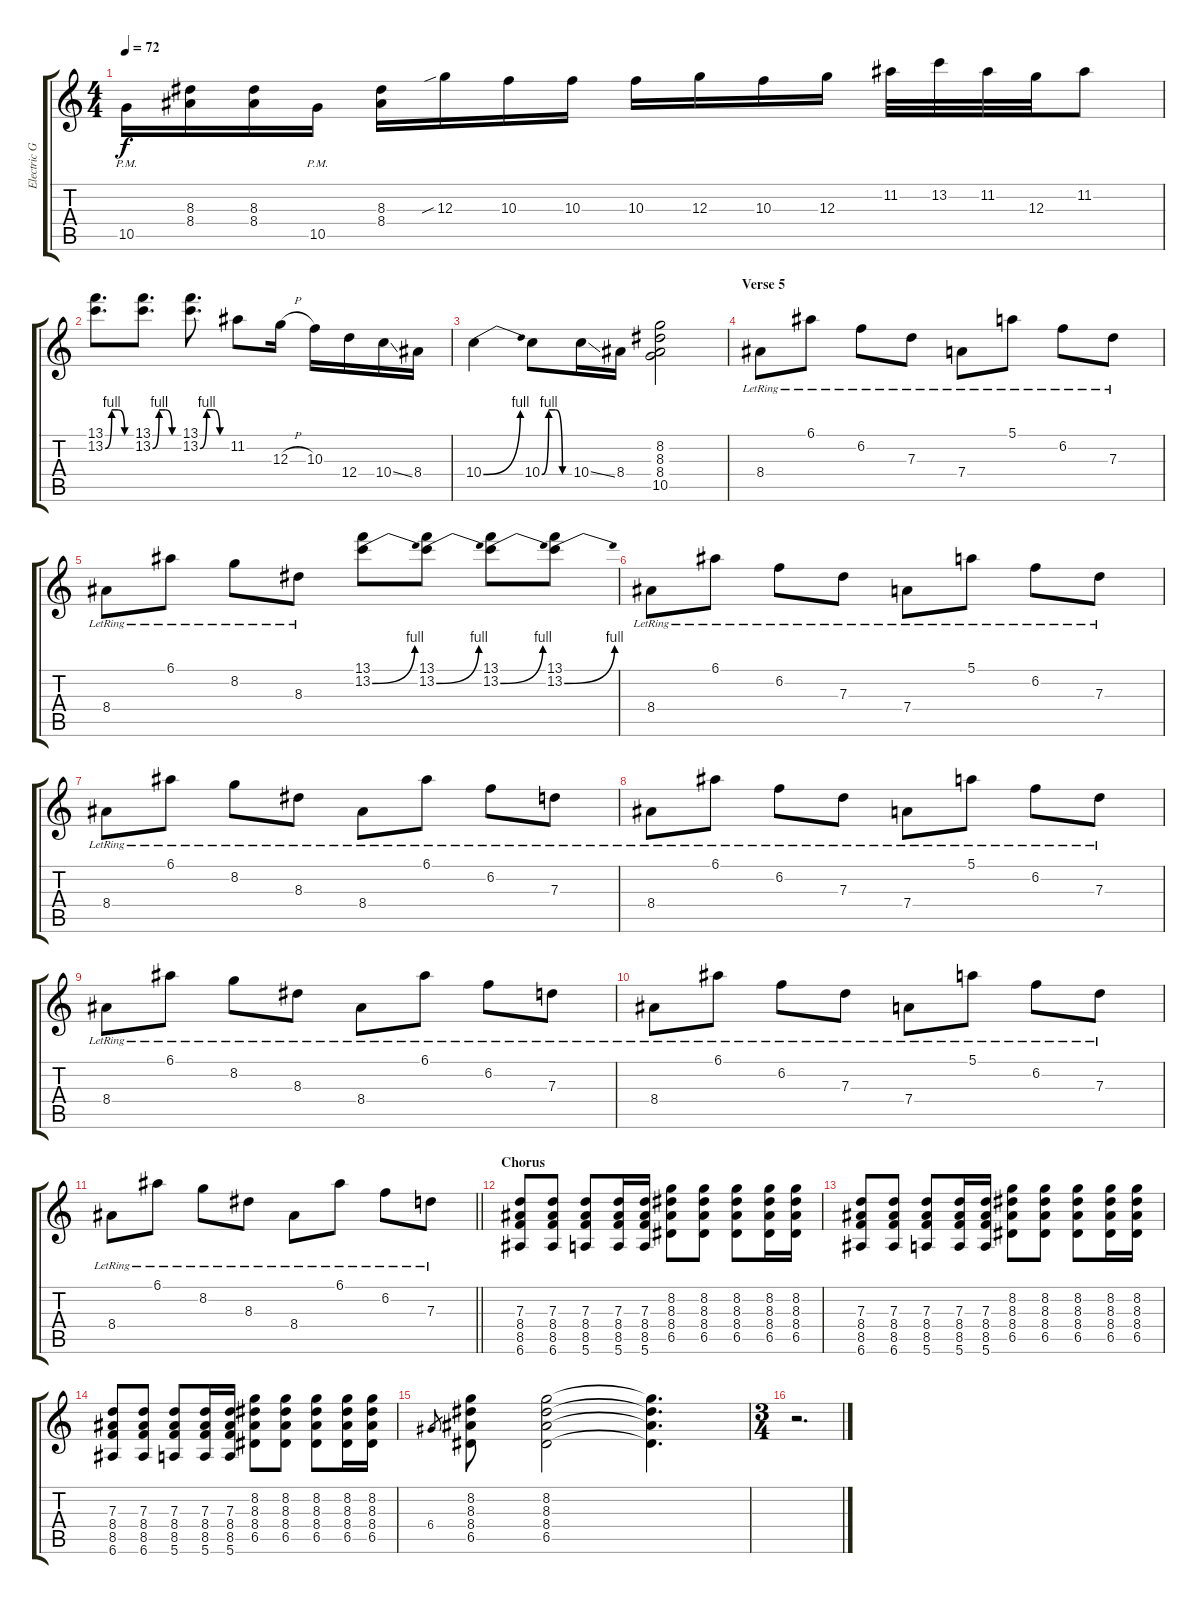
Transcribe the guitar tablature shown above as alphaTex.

\track ("Electric Guitar" "Electric G") {instrument electricguitarclean}
\staff {score tabs}
\tuning (E4 B3 G3 D3 A2 E2) {hide}
\ts (4 4)
\tempo 72
\clef g2
\ks c
10.5{pm}.16{dy f} (8.3 8.4).16 (8.3 8.4).16 10.5{pm}.16 (8.3 8.4).16 12.3{sib}.16 10.3.16 10.3.16 10.3.16 12.3.16 10.3.16 12.3.16 11.2.32 13.2.32 11.2.32 12.3.32 11.2.8 |
(13.1 13.2{be (custom 0 0 15 4 30 4 45 0 60 0)}).8{d} (13.1 13.2{be (custom 0 0 15 4 30 4 45 0 60 0)}).8{d} (13.1 13.2{be (custom 0 0 15 4 30 4 45 0 60 0)}).8{d} 11.2.8 12.3{h}.16 10.3.16 12.4.16 10.4{ss}.16 8.4.16 |
10.4{be (bend 0 0 60 4)}.4 10.4{be (custom 0 0 15 4 30 4 45 0 60 0)}.8 10.4{ss}.16 8.4.16 (8.2 8.3 8.4 10.5).2 |
\section ("" "Verse 5")
8.4{lr}.8 6.1{lr}.8 6.2{lr}.8 7.3{lr}.8 7.4{lr}.8 5.1{lr}.8 6.2{lr}.8 7.3{lr}.8 |
8.4{lr}.8 6.1{lr}.8 8.2{lr}.8 8.3{lr}.8 (13.1 13.2{be (bend 0 0 60 4)}).8 (13.1 13.2{be (bend 0 0 60 4)}).8 (13.1 13.2{be (bend 0 0 60 4)}).8 (13.1 13.2{be (bend 0 0 60 4)}).8 |
8.4{lr}.8 6.1{lr}.8 6.2{lr}.8 7.3{lr}.8 7.4{lr}.8 5.1{lr}.8 6.2{lr}.8 7.3{lr}.8 |
8.4{lr}.8 6.1{lr}.8 8.2{lr}.8 8.3{lr}.8 8.4{lr}.8 6.1{lr}.8 6.2{lr}.8 7.3{lr}.8 |
8.4{lr}.8 6.1{lr}.8 6.2{lr}.8 7.3{lr}.8 7.4{lr}.8 5.1{lr}.8 6.2{lr}.8 7.3{lr}.8 |
8.4{lr}.8 6.1{lr}.8 8.2{lr}.8 8.3{lr}.8 8.4{lr}.8 6.1{lr}.8 6.2{lr}.8 7.3{lr}.8 |
8.4{lr}.8 6.1{lr}.8 6.2{lr}.8 7.3{lr}.8 7.4{lr}.8 5.1{lr}.8 6.2{lr}.8 7.3{lr}.8 |
\barLineRight lightlight
8.4{lr}.8 6.1{lr}.8 8.2{lr}.8 8.3{lr}.8 8.4{lr}.8 6.1{lr}.8 6.2{lr}.8 7.3{lr}.8 |
\section ("" "Chorus")
(7.3 8.4 8.5 6.6).8 (7.3 8.4 8.5 6.6).8 (7.3 8.4 8.5 5.6).8 (7.3 8.4 8.5 5.6).16 (7.3 8.4 8.5 5.6).16 (8.2 8.3 8.4 6.5).8 (8.2 8.3 8.4 6.5).8 (8.2 8.3 8.4 6.5).8 (8.2 8.3 8.4 6.5).16 (8.2 8.3 8.4 6.5).16 |
(7.3 8.4 8.5 6.6).8 (7.3 8.4 8.5 6.6).8 (7.3 8.4 8.5 5.6).8 (7.3 8.4 8.5 5.6).16 (7.3 8.4 8.5 5.6).16 (8.2 8.3 8.4 6.5).8 (8.2 8.3 8.4 6.5).8 (8.2 8.3 8.4 6.5).8 (8.2 8.3 8.4 6.5).16 (8.2 8.3 8.4 6.5).16 |
(7.3 8.4 8.5 6.6).8 (7.3 8.4 8.5 6.6).8 (7.3 8.4 8.5 5.6).8 (7.3 8.4 8.5 5.6).16 (7.3 8.4 8.5 5.6).16 (8.2 8.3 8.4 6.5).8 (8.2 8.3 8.4 6.5).8 (8.2 8.3 8.4 6.5).8 (8.2 8.3 8.4 6.5).16 (8.2 8.3 8.4 6.5).16 |
6.4.8{gr} (8.2 8.3 8.4 6.5).8 (8.2 8.3 8.4 6.5).2 (8.2{t} 8.3{t} 8.4{t} 6.5{t}).4{d} |
\ts (3 4)
r.2{d}
